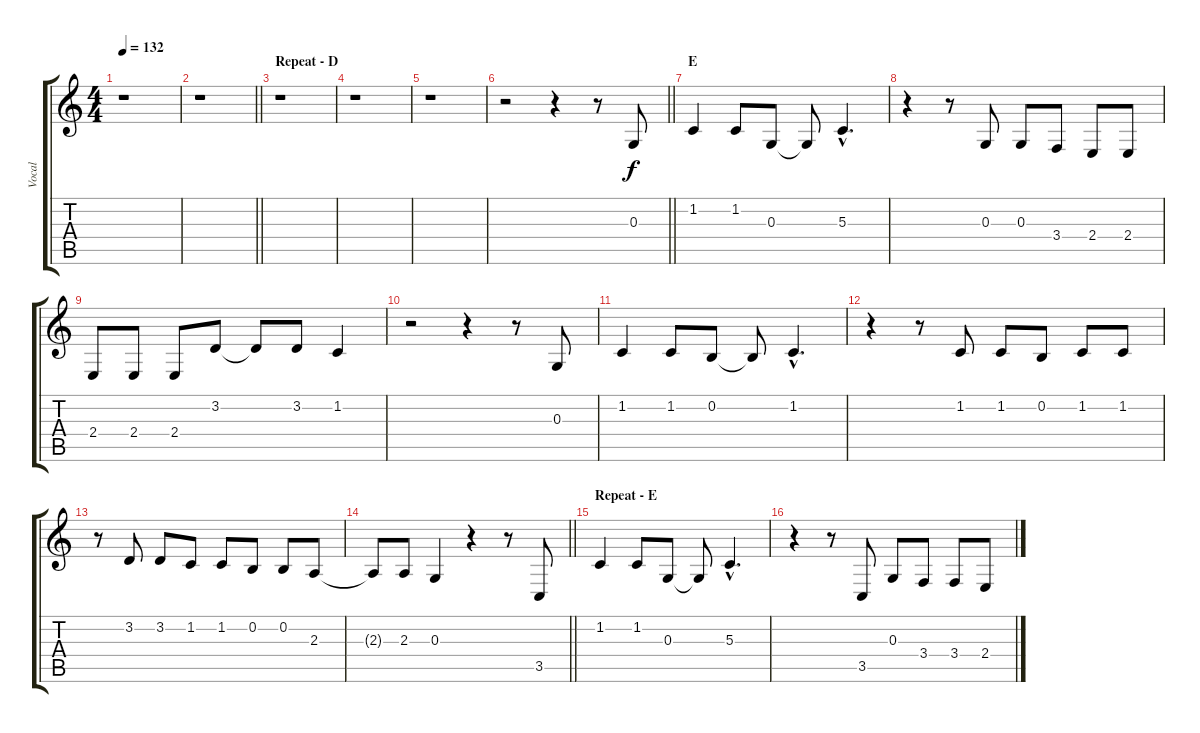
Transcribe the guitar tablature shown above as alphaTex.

\track ("Vocal" "Vocal") {instrument tenorsax}
\staff {score tabs}
\tuning (E4 B3 G3 D3 A2 E2) {hide}
\ts (4 4)
\tempo 132
\clef g2
\ks c
r.1{dy f} |
\barLineRight lightlight
r.1 |
\section ("" "Repeat - D")
r.1 |
r.1 |
r.1 |
\barLineRight lightlight
r.2 r.4 r.8 0.3.8 |
\section ("" "E")
1.2.4 1.2.8 0.3.8 0.3{t}.8 5.3{hac}.4{d} |
r.4 r.8 0.3.8 0.3.8 3.4.8 2.4.8 2.4.8 |
2.4.8 2.4.8 2.4.8 3.2.8 3.2{t}.8 3.2.8 1.2.4 |
r.2 r.4 r.8 0.3.8 |
1.2.4 1.2.8 0.2.8 0.2{t}.8 1.2{hac}.4{d} |
r.4 r.8 1.2.8 1.2.8 0.2.8 1.2.8 1.2.8 |
r.8 3.2.8 3.2.8 1.2.8 1.2.8 0.2.8 0.2.8 2.3.8 |
\barLineRight lightlight
2.3{t}.8 2.3.8 0.3.4 r.4 r.8 3.5.8 |
\section ("" "Repeat - E")
1.2.4 1.2.8 0.3.8 0.3{t}.8 5.3{hac}.4{d} |
r.4 r.8 3.5.8 0.3.8 3.4.8 3.4.8 2.4.8
